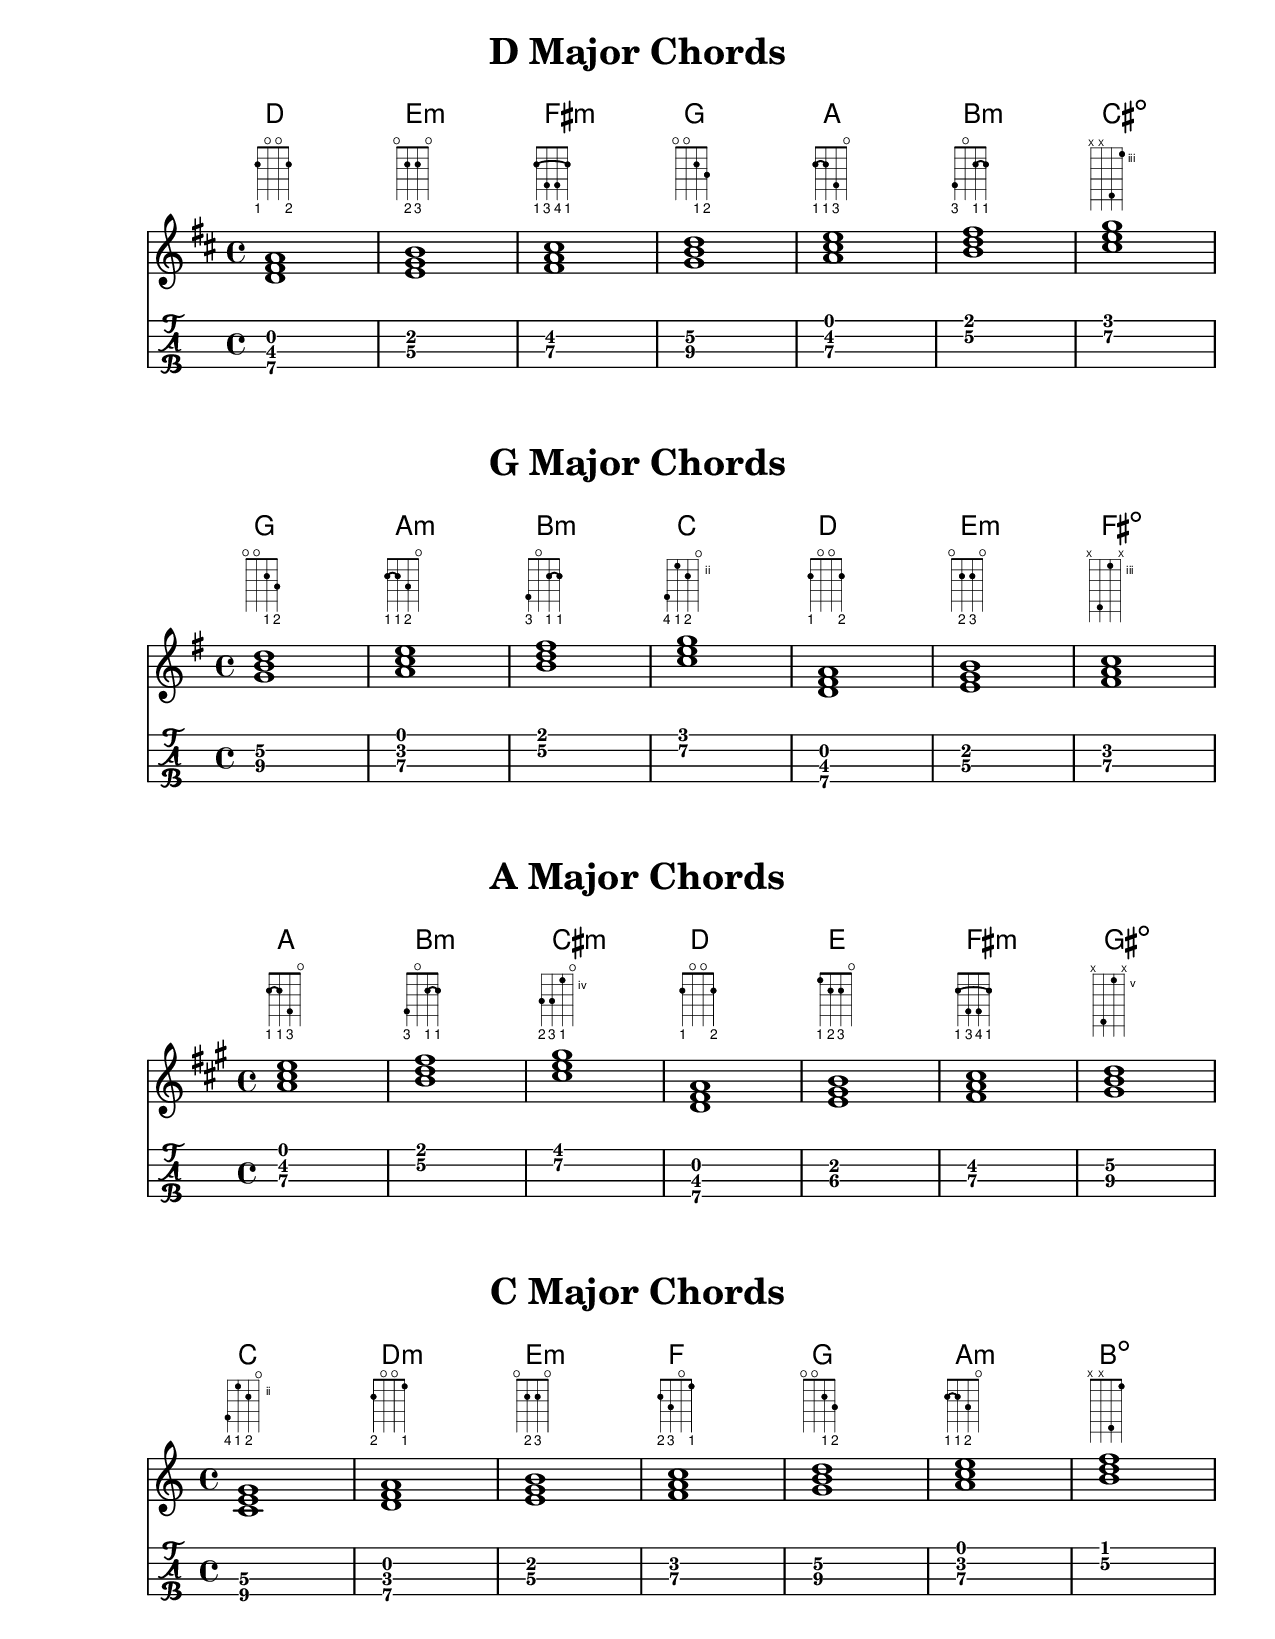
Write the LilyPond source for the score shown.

\version "2.16.2"
\language "english"
\include "predefined-guitar-fretboards.ly"
\include "predefined-mandolin-fretboards.ly"
#(set-global-staff-size 20)
#(set-default-paper-size "letter")

%{

thechords = \chordmode {
  \key d \major
  d1 e1:m fs1:m g1 a1 b1:m cs1:dim
}

%}

dmaj_chords = \relative d' {
  \key d \major
  << d1 fs a>>
  << e g b>>
  << fs a cs >>
  << g b d >>
  << a cs e >>
  << b d fs >>
  << cs e g >>
}

amaj_chords = \relative a' {
  \key a \major
  << a1 cs e>>
  << b  d  fs>>
  << cs e  gs >>
  << d,  fs a >>
  << e  gs b >>
  << fs a  cs >>
  << gs b  d >>
}

gmaj_chords = \relative a' {
  \key g \major
  << g  b  d>>
  << a  c  e >>
  << b  d  fs>>
  << c  e  g>>
  << d,  fs a >>
  << e  g  b>>
  << fs a  c>>
}

cmaj_chords = \relative c' {
  \key c \major
  << c  e  g >>
  << d  f  a>>
  << e  g  b>>
  << f  a  c>>
  << g  b  d>>
  << a  c  e>>
  << b  d  f>>
}

\book {
  \paper {
    print-all-headers = ##t
    ragged-right = ##f
  }
  \header {
    title = ""
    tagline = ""
  }

\score{
  \header {
    title = "D Major Chords"
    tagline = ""
  }
  <<
    \new ChordNames { \dmaj_chords }
    \new FretBoards \with {
      stringTunings = #mandolin-tuning
    } {
      \dmaj_chords
    }
    \new Staff { \dmaj_chords }
    \new TabStaff \with {
      stringTunings = #mandolin-tuning
    } {
      \tabFullNotation
      \dmaj_chords
    }
  >>
  \layout { }
  \midi {}
}

\score{
  \header {
    title = "G Major Chords"
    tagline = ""
  }
  <<
    \new ChordNames { \gmaj_chords }
    \new FretBoards \with {
      stringTunings = #mandolin-tuning
    } {
      \gmaj_chords
    }
    \new Staff { \gmaj_chords }
    \new TabStaff \with {
      stringTunings = #mandolin-tuning
    } {
      \tabFullNotation
      \gmaj_chords
    }
  >>
  \layout { }
  \midi {}
}


\score{
  <<
    \new ChordNames { \amaj_chords }
    \new FretBoards \with {
      stringTunings = #mandolin-tuning
    } {
      \amaj_chords
    }
    \new Staff { \amaj_chords }
    \new TabStaff \with {
      stringTunings = #mandolin-tuning
    } {
      \tabFullNotation
      \amaj_chords
    }
  >>
  \header {
    title = "A Major Chords"
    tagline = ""
  }
  \layout { }
  \midi {}
}
\score{
  <<
    \new ChordNames { \cmaj_chords }
    \new FretBoards \with {
      stringTunings = #mandolin-tuning
    } {
      \cmaj_chords
    }
    \new Staff { \cmaj_chords }
    \new TabStaff \with {
      stringTunings = #mandolin-tuning
    } {
      \tabFullNotation
      \cmaj_chords
    }
  >>
  \header {
    title = "C Major Chords"
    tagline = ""
  }
  \layout { }
  \midi {}
}
}